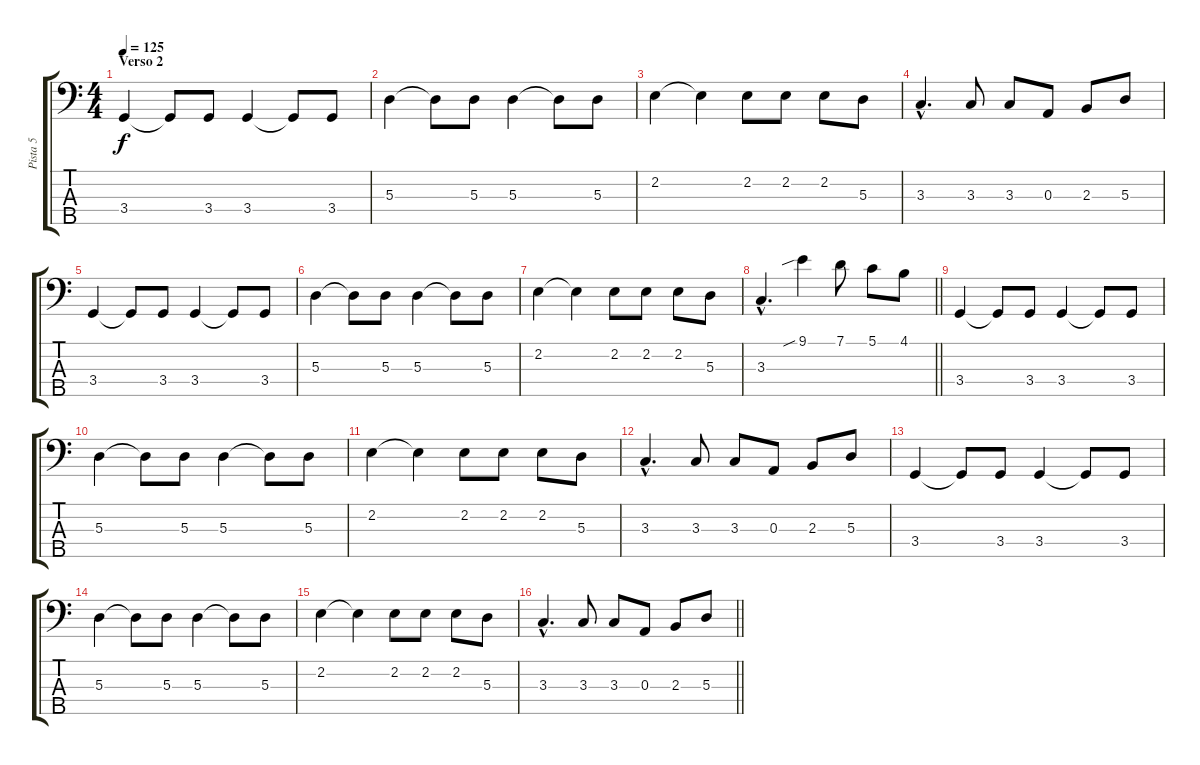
\track ("Pista 5" "Pista 5") {instrument electricbassfinger}
\staff {score tabs}
\tuning (G2 D2 A1 E1 B0) {hide}
\ts (4 4)
\section ("" "Verso 2")
\tempo 125
\clef f4
\ks c
3.4.4{dy f} 3.4{t}.8 3.4.8 3.4.4 3.4{t}.8 3.4.8 |
5.3.4 5.3{t}.8 5.3.8 5.3.4 5.3{t}.8 5.3.8 |
2.2.4 2.2{t}.4 2.2.8 2.2.8 2.2.8 5.3.8 |
3.3{hac}.4{d} 3.3.8 3.3.8 0.3.8 2.3.8 5.3.8 |
3.4.4 3.4{t}.8 3.4.8 3.4.4 3.4{t}.8 3.4.8 |
5.3.4 5.3{t}.8 5.3.8 5.3.4 5.3{t}.8 5.3.8 |
2.2.4 2.2{t}.4 2.2.8 2.2.8 2.2.8 5.3.8 |
\barLineRight lightlight
3.3{hac}.4{d} 9.1{sib}.4 7.1.8 5.1.8 4.1.8 |
3.4.4 3.4{t}.8 3.4.8 3.4.4 3.4{t}.8 3.4.8 |
5.3.4 5.3{t}.8 5.3.8 5.3.4 5.3{t}.8 5.3.8 |
2.2.4 2.2{t}.4 2.2.8 2.2.8 2.2.8 5.3.8 |
3.3{hac}.4{d} 3.3.8 3.3.8 0.3.8 2.3.8 5.3.8 |
3.4.4 3.4{t}.8 3.4.8 3.4.4 3.4{t}.8 3.4.8 |
5.3.4 5.3{t}.8 5.3.8 5.3.4 5.3{t}.8 5.3.8 |
2.2.4 2.2{t}.4 2.2.8 2.2.8 2.2.8 5.3.8 |
\barLineRight lightlight
3.3{hac}.4{d} 3.3.8 3.3.8 0.3.8 2.3.8 5.3.8
